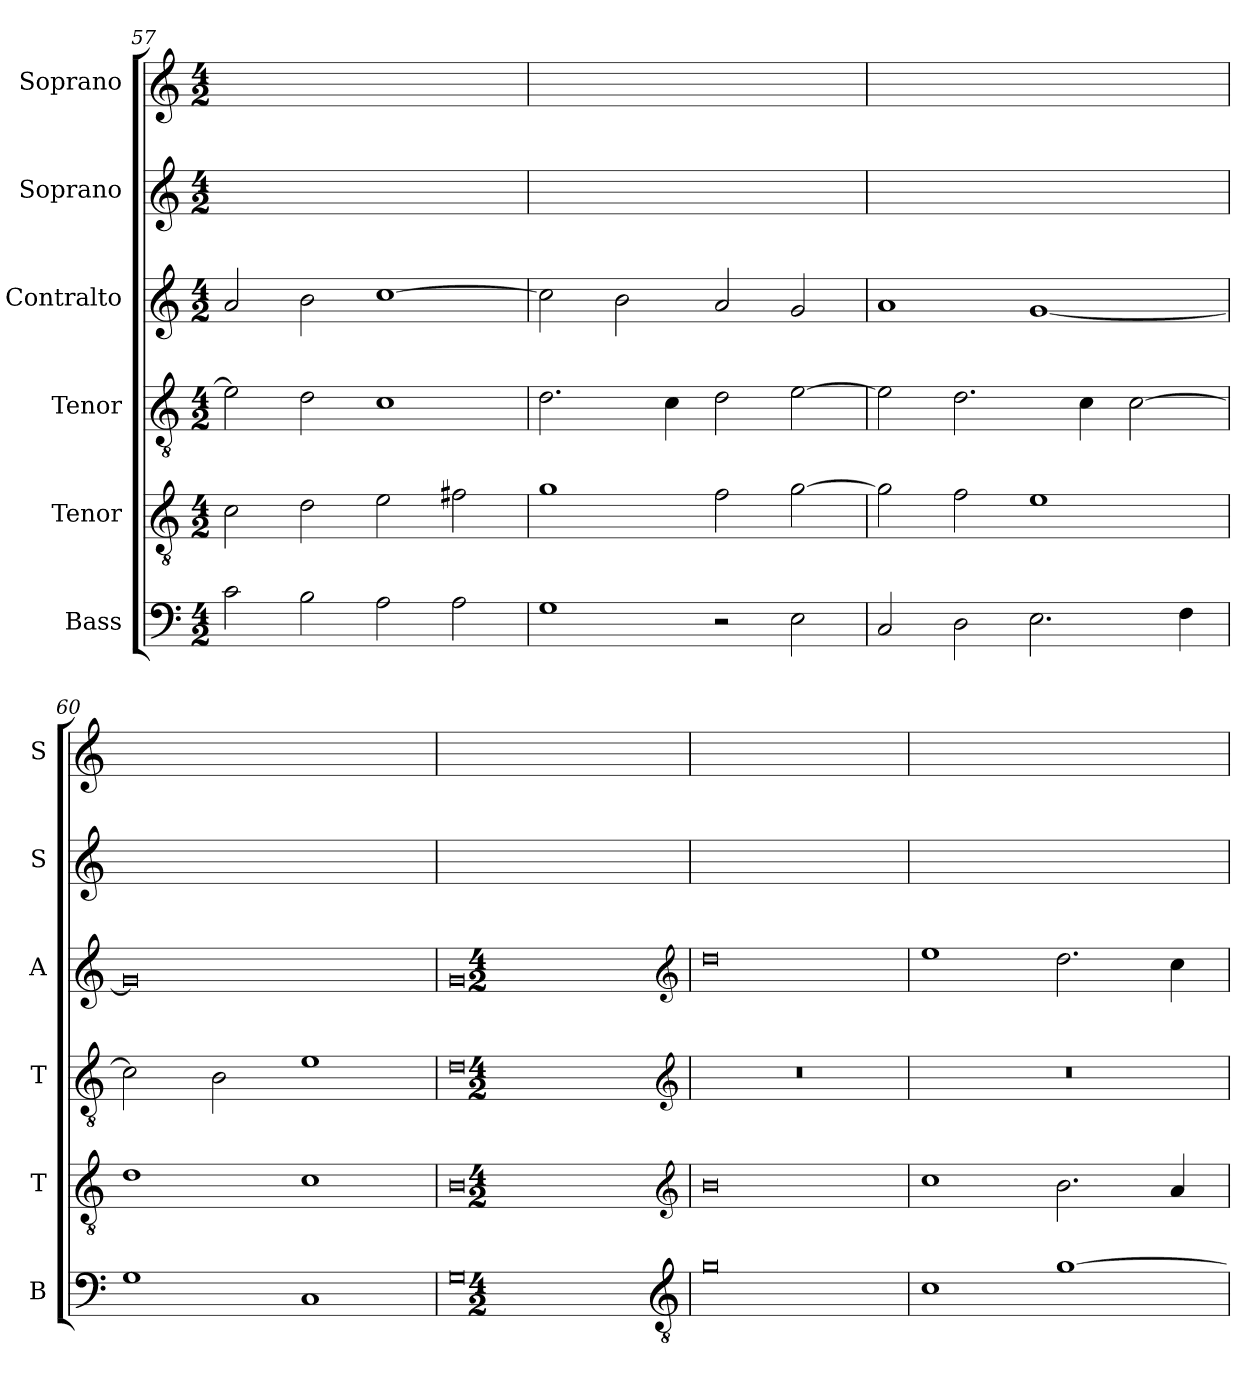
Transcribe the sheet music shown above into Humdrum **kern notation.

**kern	**kern	**kern	**kern	**kern	**kern
*part6	*part5	*part4	*part3	*part2	*part1
*staff6	*staff5	*staff4	*staff3	*staff2	*staff1
*I"Bass	*I"Tenor	*I"Tenor	*I"Contralto	*I"Soprano	*I"Soprano
*I'B	*I'T	*I'T	*I'A	*I'S	*I'S
*clefF4	*clefGv2	*clefGv2	*clefG2	*clefG2	*clefG2
*k[]	*k[]	*k[]	*k[]	*k[]	*k[]
*G:mix	*G:mix	*G:mix	*G:mix	*G:mix	*G:mix
*M4/2	*M4/2	*M4/2	*M4/2	*M4/2	*M4/2
=57	=57	=57	=57	=57	=57
2c	2c	2e]	2a	0ryy	0ryy
2B	2d	2d	2b	.	.
2A	2e	1c	[1cc	.	.
2A	2f#X	.	.	.	.
=58	=58	=58	=58	=58	=58
1G	1g	2.d	2cc]	0ryy	0ryy
.	.	.	2b	.	.
.	.	4c	.	.	.
2r	2f	2d	2a	.	.
2E	[2g	[2e	2g	.	.
=59	=59	=59	=59	=59	=59
2C	2g]	2e]	1a	0ryy	0ryy
2D	2f	2.d	.	.	.
2.E	1e	.	[1g	.	.
.	.	4c	.	.	.
.	.	[2c	.	.	.
4F	.	.	.	.	.
=60	=60	=60	=60	=60	=60
1G	1d	2c]	0g]	0ryy	0ryy
.	.	2B	.	.	.
1C	1c	1e	.	.	.
=61	=61	=61	=61	=61	=61
0G	0B	0d	0g	0ryy	0ryy
*clefGv2	*clefG2	*clefG2	*clefG2	*	*
*k[]	*k[]	*k[]	*k[]	*	*
*G:mix	*G:mix	*G:mix	*G:mix	*	*
*M4/2	*M4/2	*M4/2	*M4/2	*	*
=62	=62	=62	=62	=62	=62
0g	0b	0r	0dd	0ryy	0ryy
=63	=63	=63	=63	=63	=63
1c	1cc	0r	1ee	0ryy	0ryy
[1g	2.b	.	2.dd	.	.
.	4a	.	4cc	.	.
=	=	=	=	=	=
*-	*-	*-	*-	*-	*-
